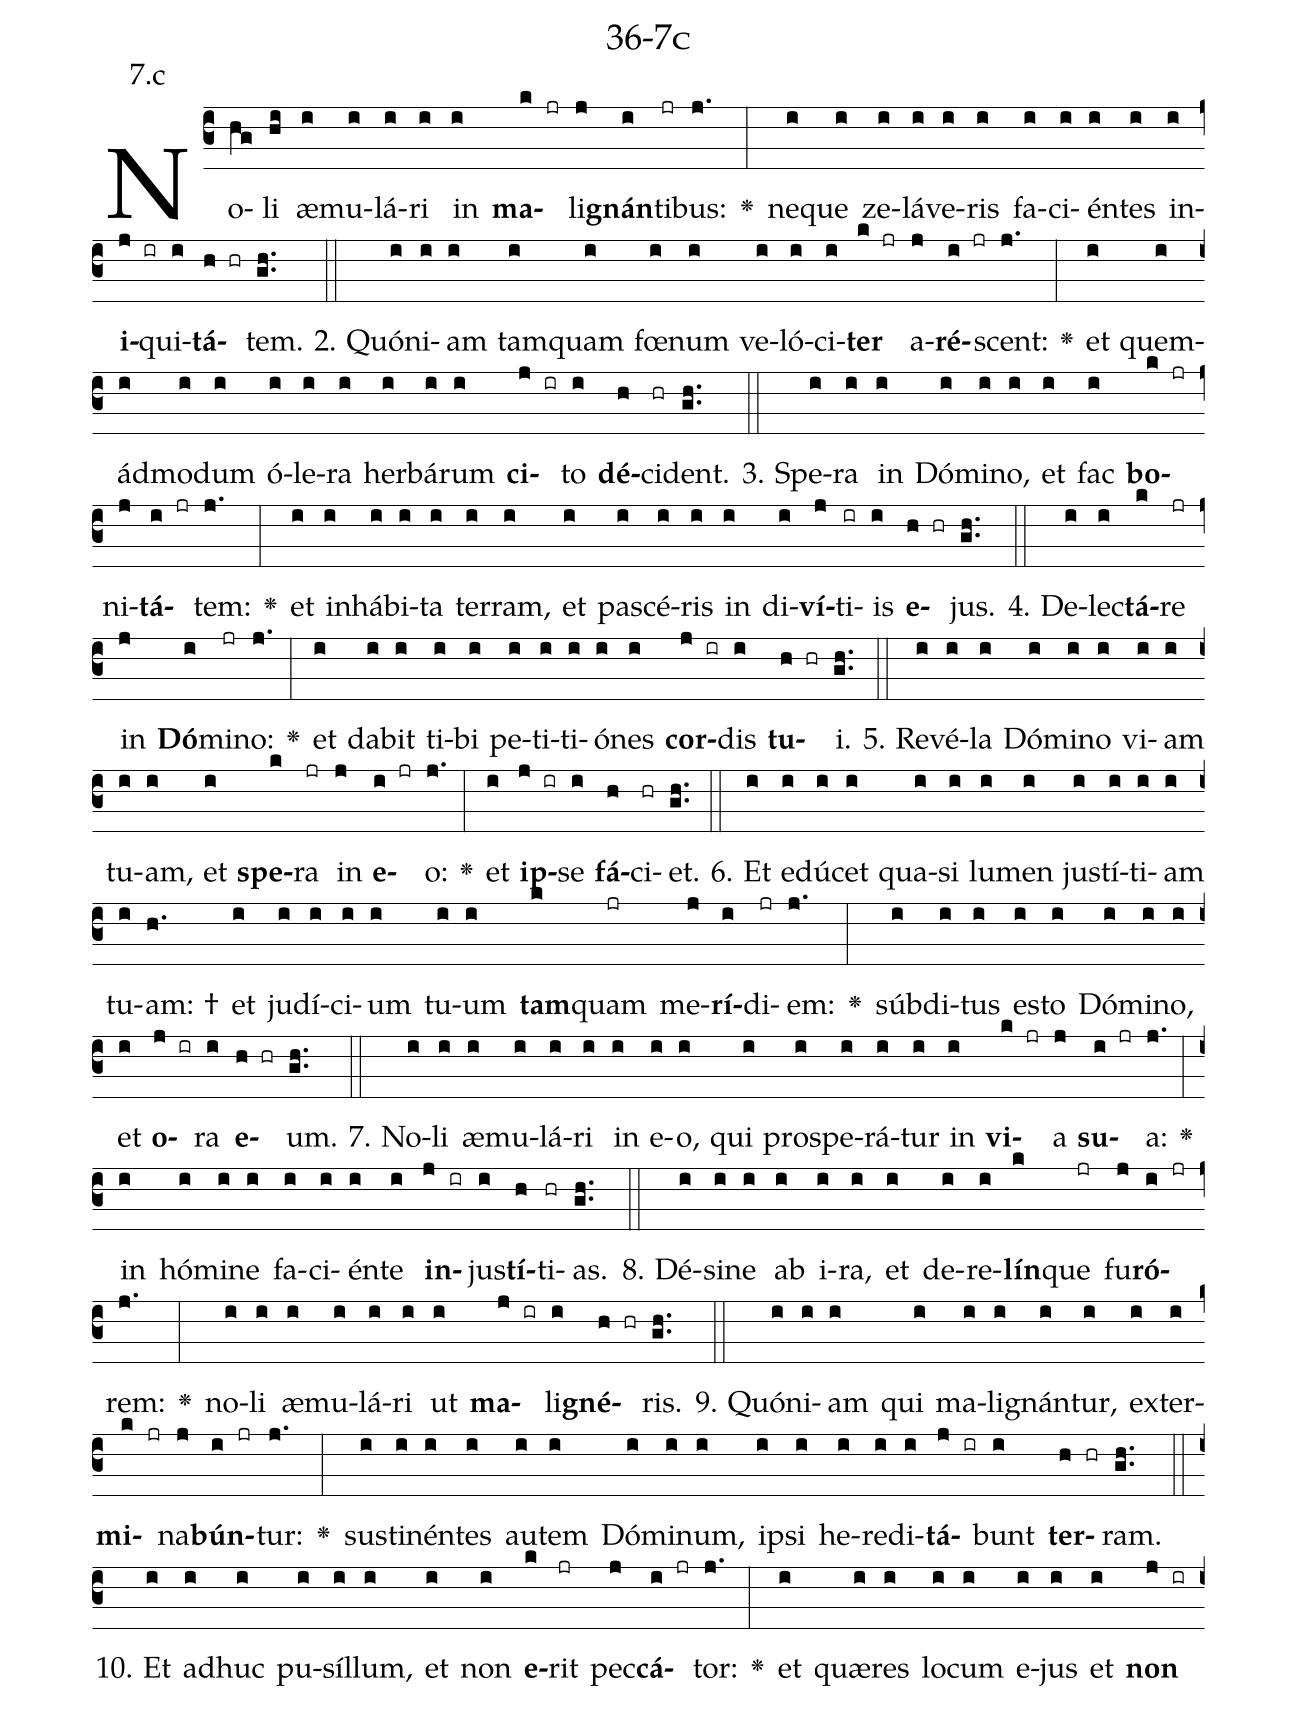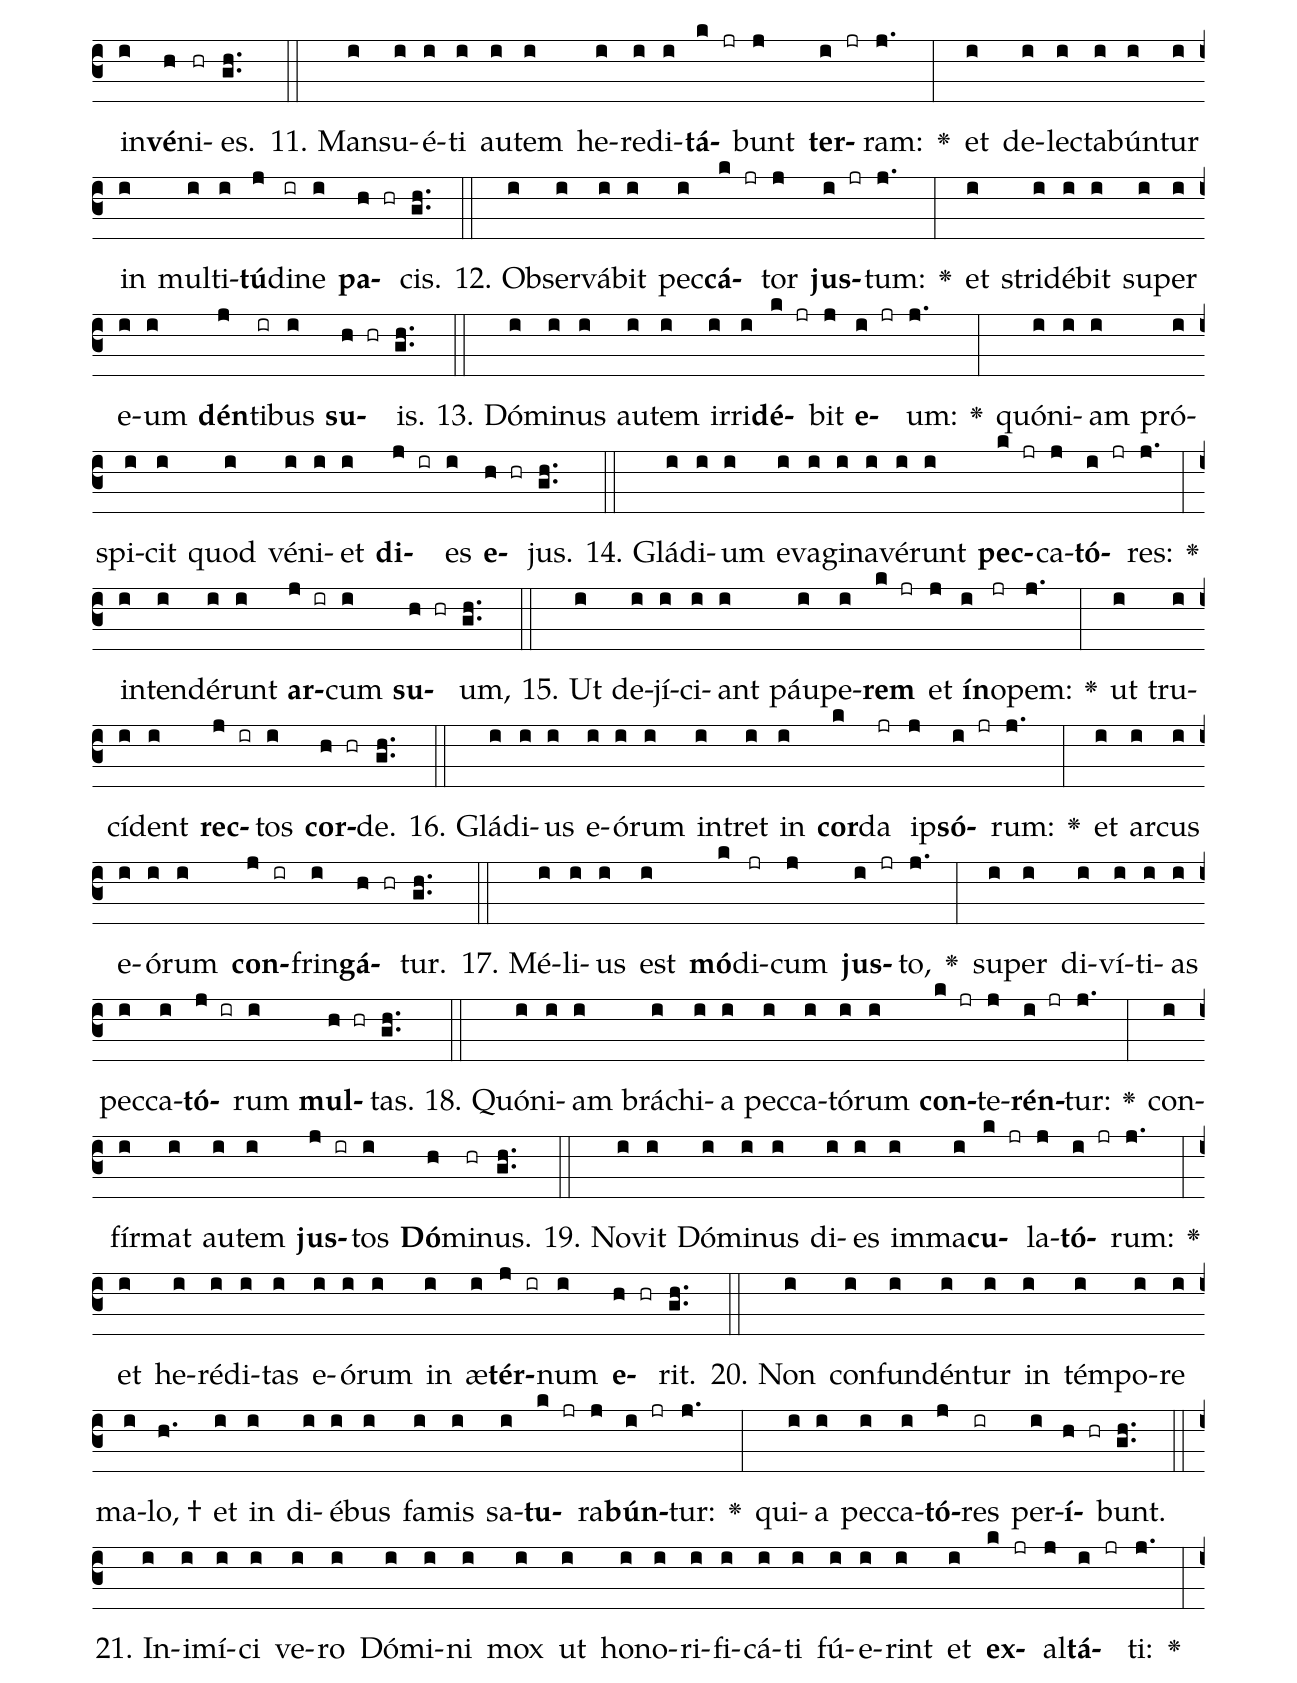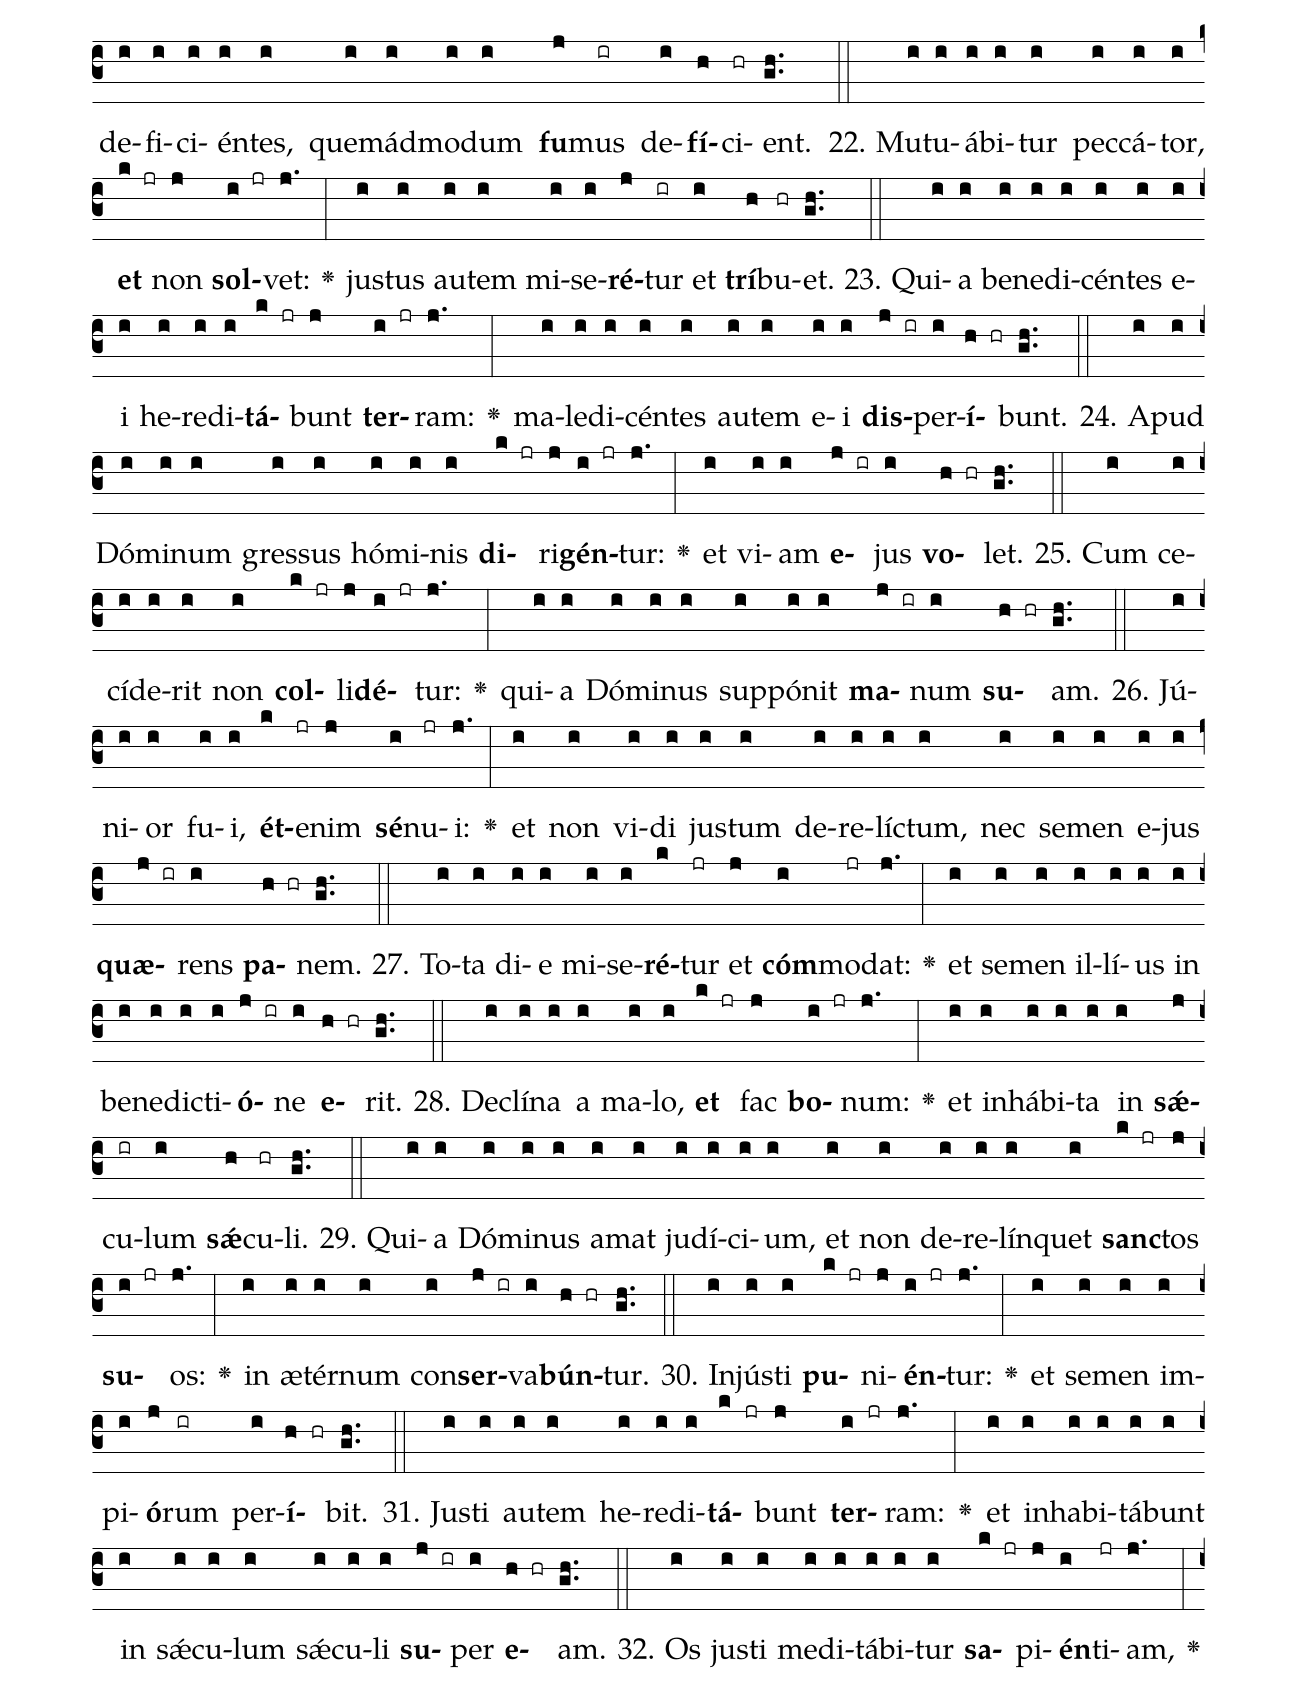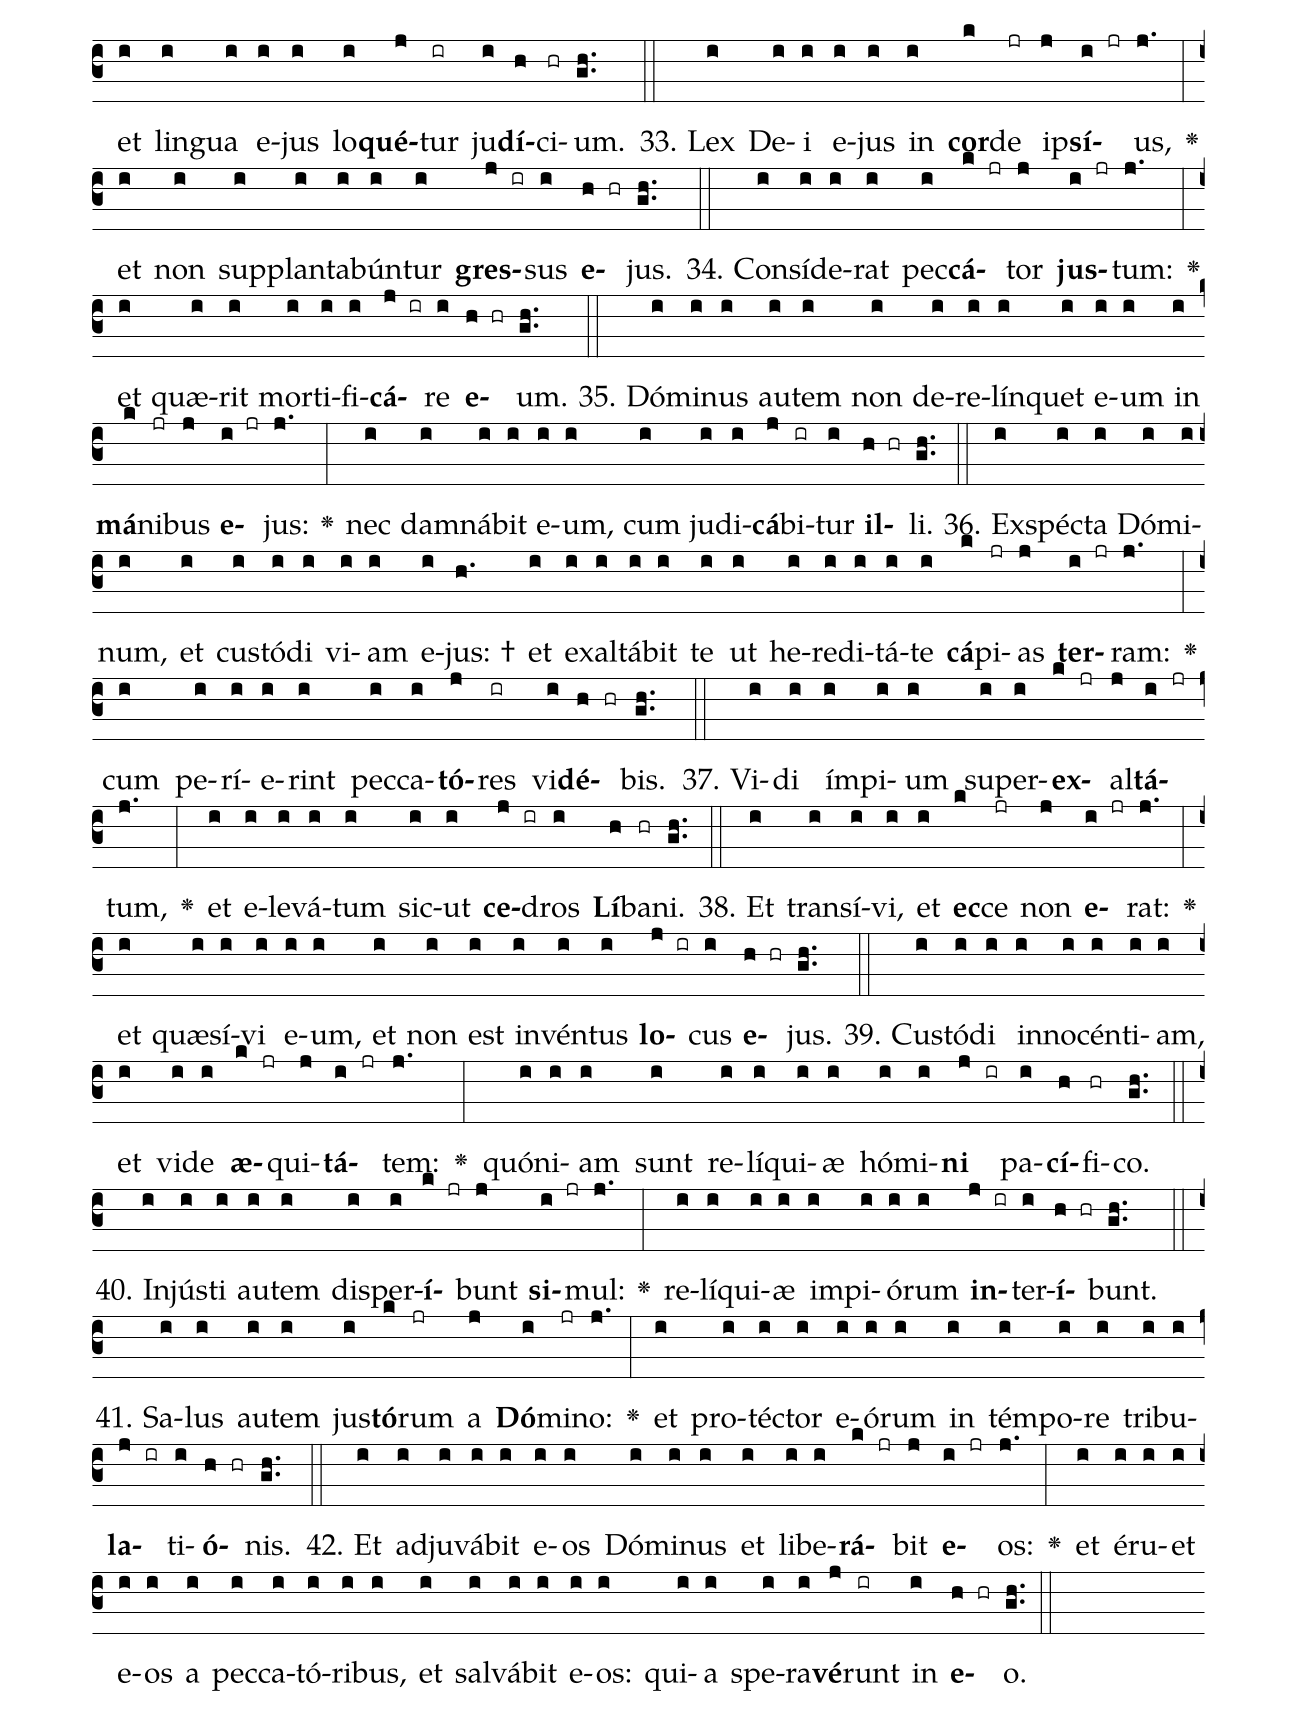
name: 36-7c;
annotation: 7.c;
%%
(c3)No(hg)li(hi) æ(i)mu(i)lá(i)ri(i) in(i) <b>ma</b>(k jr)li(j)<b>gnán</b>(i)ti(jr)bus:(j.) <v>\greheightstar</v>(:) ne(i)que(i) ze(i)lá(i)ve(i)ris(i) fa(i)ci(i)én(i)tes(i) in(i)<b>i</b>(j ir)qui(i)<b>tá</b>(h hr)tem.(gh..) (::)
2. Quón(i)i(i)am(i) tam(i)quam(i) fœ(i)num(i) ve(i)ló(i)ci(i)<b>ter</b>(k jr) a(j)<b>ré</b>(i jr)scent:(j.) <v>\greheightstar</v>(:) et(i) quem(i)ád(i)mo(i)dum(i) ó(i)le(i)ra(i) her(i)bá(i)rum(i) <b>ci</b>(j ir)to(i) <b>dé</b>(h)ci(hr)dent.(gh..) (::)
3. Spe(i)ra(i) in(i) Dó(i)mi(i)no,(i) et(i) fac(i) <b>bo</b>(k jr)ni(j)<b>tá</b>(i jr)tem:(j.) <v>\greheightstar</v>(:) et(i) in(i)há(i)bi(i)ta(i) ter(i)ram,(i) et(i) pa(i)scé(i)ris(i) in(i) di(i)<b>ví</b>(j)ti(ir)is(i) <b>e</b>(h hr)jus.(gh..) (::)
4. De(i)lec(i)<b>tá</b>(k)re(jr) in(j) <b>Dó</b>(i)mi(jr)no:(j.) <v>\greheightstar</v>(:) et(i) da(i)bit(i) ti(i)bi(i) pe(i)ti(i)ti(i)ó(i)nes(i) <b>cor</b>(j ir)dis(i) <b>tu</b>(h hr)i.(gh..) (::)
5. Re(i)vé(i)la(i) Dó(i)mi(i)no(i) vi(i)am(i) tu(i)am,(i) et(i) <b>spe</b>(k)ra(jr) in(j) <b>e</b>(i jr)o:(j.) <v>\greheightstar</v>(:) et(i) <b>ip</b>(j ir)se(i) <b>fá</b>(h)ci(hr)et.(gh..) (::)
6. Et(i) e(i)dú(i)cet(i) qua(i)si(i) lu(i)men(i) jus(i)tí(i)ti(i)am(i) tu(i)am: †(h.) et(i) ju(i)dí(i)ci(i)um(i) tu(i)um(i) <b>tam</b>(k)quam(jr) me(j)<b>rí</b>(i)di(jr)em:(j.) <v>\greheightstar</v>(:) súb(i)di(i)tus(i) es(i)to(i) Dó(i)mi(i)no,(i) et(i) <b>o</b>(j ir)ra(i) <b>e</b>(h hr)um.(gh..) (::)
7. No(i)li(i) æ(i)mu(i)lá(i)ri(i) in(i) e(i)o,(i) qui(i) pro(i)spe(i)rá(i)tur(i) in(i) <b>vi</b>(k jr)a(j) <b>su</b>(i jr)a:(j.) <v>\greheightstar</v>(:) in(i) hó(i)mi(i)ne(i) fa(i)ci(i)én(i)te(i) <b>in</b>(j ir)jus(i)<b>tí</b>(h)ti(hr)as.(gh..) (::)
8. Dé(i)si(i)ne(i) ab(i) i(i)ra,(i) et(i) de(i)re(i)<b>lín</b>(k)que(jr) fu(j)<b>ró</b>(i jr)rem:(j.) <v>\greheightstar</v>(:) no(i)li(i) æ(i)mu(i)lá(i)ri(i) ut(i) <b>ma</b>(j ir)li(i)<b>gné</b>(h hr)ris.(gh..) (::)
9. Quón(i)i(i)am(i) qui(i) ma(i)li(i)gnán(i)tur,(i) ex(i)ter(i)<b>mi</b>(k jr)na(j)<b>bún</b>(i jr)tur:(j.) <v>\greheightstar</v>(:) sus(i)ti(i)nén(i)tes(i) au(i)tem(i) Dó(i)mi(i)num,(i) ip(i)si(i) he(i)re(i)di(i)<b>tá</b>(j ir)bunt(i) <b>ter</b>(h hr)ram.(gh..) (::)
10. Et(i) ad(i)huc(i) pu(i)síl(i)lum,(i) et(i) non(i) <b>e</b>(k)rit(jr) pec(j)<b>cá</b>(i jr)tor:(j.) <v>\greheightstar</v>(:) et(i) quæ(i)res(i) lo(i)cum(i) e(i)jus(i) et(i) <b>non</b>(j ir) in(i)<b>vé</b>(h)ni(hr)es.(gh..) (::)
11. Man(i)su(i)é(i)ti(i) au(i)tem(i) he(i)re(i)di(i)<b>tá</b>(k jr)bunt(j) <b>ter</b>(i jr)ram:(j.) <v>\greheightstar</v>(:) et(i) de(i)lec(i)ta(i)bún(i)tur(i) in(i) mul(i)ti(i)<b>tú</b>(j)di(ir)ne(i) <b>pa</b>(h hr)cis.(gh..) (::)
12. Ob(i)ser(i)vá(i)bit(i) pec(i)<b>cá</b>(k jr)tor(j) <b>jus</b>(i jr)tum:(j.) <v>\greheightstar</v>(:) et(i) stri(i)dé(i)bit(i) su(i)per(i) e(i)um(i) <b>dén</b>(j)ti(ir)bus(i) <b>su</b>(h hr)is.(gh..) (::)
13. Dó(i)mi(i)nus(i) au(i)tem(i) ir(i)ri(i)<b>dé</b>(k jr)bit(j) <b>e</b>(i jr)um:(j.) <v>\greheightstar</v>(:) quón(i)i(i)am(i) pró(i)spi(i)cit(i) quod(i) vé(i)ni(i)et(i) <b>di</b>(j ir)es(i) <b>e</b>(h hr)jus.(gh..) (::)
14. Glá(i)di(i)um(i) e(i)va(i)gi(i)na(i)vé(i)runt(i) <b>pec</b>(k jr)ca(j)<b>tó</b>(i jr)res:(j.) <v>\greheightstar</v>(:) in(i)ten(i)dé(i)runt(i) <b>ar</b>(j ir)cum(i) <b>su</b>(h hr)um,(gh..) (::)
15. Ut(i) de(i)jí(i)ci(i)ant(i) páu(i)pe(i)<b>rem</b>(k jr) et(j) <b>ín</b>(i)o(jr)pem:(j.) <v>\greheightstar</v>(:) ut(i) tru(i)cí(i)dent(i) <b>rec</b>(j ir)tos(i) <b>cor</b>(h hr)de.(gh..) (::)
16. Glá(i)di(i)us(i) e(i)ó(i)rum(i) in(i)tret(i) in(i) <b>cor</b>(k)da(jr) ip(j)<b>só</b>(i jr)rum:(j.) <v>\greheightstar</v>(:) et(i) ar(i)cus(i) e(i)ó(i)rum(i) <b>con</b>(j ir)frin(i)<b>gá</b>(h hr)tur.(gh..) (::)
17. Mé(i)li(i)us(i) est(i) <b>mó</b>(k)di(jr)cum(j) <b>jus</b>(i jr)to,(j.) <v>\greheightstar</v>(:) su(i)per(i) di(i)ví(i)ti(i)as(i) pec(i)ca(i)<b>tó</b>(j ir)rum(i) <b>mul</b>(h hr)tas.(gh..) (::)
18. Quón(i)i(i)am(i) brá(i)chi(i)a(i) pec(i)ca(i)tó(i)rum(i) <b>con</b>(k jr)te(j)<b>rén</b>(i jr)tur:(j.) <v>\greheightstar</v>(:) con(i)fír(i)mat(i) au(i)tem(i) <b>jus</b>(j ir)tos(i) <b>Dó</b>(h)mi(hr)nus.(gh..) (::)
19. No(i)vit(i) Dó(i)mi(i)nus(i) di(i)es(i) im(i)ma(i)<b>cu</b>(k jr)la(j)<b>tó</b>(i jr)rum:(j.) <v>\greheightstar</v>(:) et(i) he(i)ré(i)di(i)tas(i) e(i)ó(i)rum(i) in(i) æ(i)<b>tér</b>(j ir)num(i) <b>e</b>(h hr)rit.(gh..) (::)
20. Non(i) con(i)fun(i)dén(i)tur(i) in(i) tém(i)po(i)re(i) ma(i)lo, †(h.) et(i) in(i) di(i)é(i)bus(i) fa(i)mis(i) sa(i)<b>tu</b>(k jr)ra(j)<b>bún</b>(i jr)tur:(j.) <v>\greheightstar</v>(:) qui(i)a(i) pec(i)ca(i)<b>tó</b>(j)res(ir) per(i)<b>í</b>(h hr)bunt.(gh..) (::)
21. In(i)i(i)mí(i)ci(i) ve(i)ro(i) Dó(i)mi(i)ni(i) mox(i) ut(i) ho(i)no(i)ri(i)fi(i)cá(i)ti(i) fú(i)e(i)rint(i) et(i) <b>ex</b>(k jr)al(j)<b>tá</b>(i jr)ti:(j.) <v>\greheightstar</v>(:) de(i)fi(i)ci(i)én(i)tes,(i) quem(i)ád(i)mo(i)dum(i) <b>fu</b>(j)mus(ir) de(i)<b>fí</b>(h)ci(hr)ent.(gh..) (::)
22. Mu(i)tu(i)á(i)bi(i)tur(i) pec(i)cá(i)tor,(i) <b>et</b>(k jr) non(j) <b>sol</b>(i jr)vet:(j.) <v>\greheightstar</v>(:) jus(i)tus(i) au(i)tem(i) mi(i)se(i)<b>ré</b>(j)tur(ir) et(i) <b>trí</b>(h)bu(hr)et.(gh..) (::)
23. Qui(i)a(i) be(i)ne(i)di(i)cén(i)tes(i) e(i)i(i) he(i)re(i)di(i)<b>tá</b>(k jr)bunt(j) <b>ter</b>(i jr)ram:(j.) <v>\greheightstar</v>(:) ma(i)le(i)di(i)cén(i)tes(i) au(i)tem(i) e(i)i(i) <b>dis</b>(j ir)per(i)<b>í</b>(h hr)bunt.(gh..) (::)
24. A(i)pud(i) Dó(i)mi(i)num(i) gres(i)sus(i) hó(i)mi(i)nis(i) <b>di</b>(k jr)ri(j)<b>gén</b>(i jr)tur:(j.) <v>\greheightstar</v>(:) et(i) vi(i)am(i) <b>e</b>(j ir)jus(i) <b>vo</b>(h hr)let.(gh..) (::)
25. Cum(i) ce(i)cí(i)de(i)rit(i) non(i) <b>col</b>(k jr)li(j)<b>dé</b>(i jr)tur:(j.) <v>\greheightstar</v>(:) qui(i)a(i) Dó(i)mi(i)nus(i) sup(i)pó(i)nit(i) <b>ma</b>(j ir)num(i) <b>su</b>(h hr)am.(gh..) (::)
26. Jú(i)ni(i)or(i) fu(i)i,(i) <b>ét</b>(k)e(jr)nim(j) <b>sé</b>(i)nu(jr)i:(j.) <v>\greheightstar</v>(:) et(i) non(i) vi(i)di(i) jus(i)tum(i) de(i)re(i)líc(i)tum,(i) nec(i) se(i)men(i) e(i)jus(i) <b>quæ</b>(j ir)rens(i) <b>pa</b>(h hr)nem.(gh..) (::)
27. To(i)ta(i) di(i)e(i) mi(i)se(i)<b>ré</b>(k)tur(jr) et(j) <b>cóm</b>(i)mo(jr)dat:(j.) <v>\greheightstar</v>(:) et(i) se(i)men(i) il(i)lí(i)us(i) in(i) be(i)ne(i)dic(i)ti(i)<b>ó</b>(j ir)ne(i) <b>e</b>(h hr)rit.(gh..) (::)
28. De(i)clí(i)na(i) a(i) ma(i)lo,(i) <b>et</b>(k jr) fac(j) <b>bo</b>(i jr)num:(j.) <v>\greheightstar</v>(:) et(i) in(i)há(i)bi(i)ta(i) in(i) <b>sǽ</b>(j)cu(ir)lum(i) <b>sǽ</b>(h)cu(hr)li.(gh..) (::)
29. Qui(i)a(i) Dó(i)mi(i)nus(i) a(i)mat(i) ju(i)dí(i)ci(i)um,(i) et(i) non(i) de(i)re(i)lín(i)quet(i) <b>sanc</b>(k jr)tos(j) <b>su</b>(i jr)os:(j.) <v>\greheightstar</v>(:) in(i) æ(i)tér(i)num(i) con(i)<b>ser</b>(j ir)va(i)<b>bún</b>(h hr)tur.(gh..) (::)
30. In(i)jús(i)ti(i) <b>pu</b>(k jr)ni(j)<b>én</b>(i jr)tur:(j.) <v>\greheightstar</v>(:) et(i) se(i)men(i) im(i)pi(i)<b>ó</b>(j)rum(ir) per(i)<b>í</b>(h hr)bit.(gh..) (::)
31. Jus(i)ti(i) au(i)tem(i) he(i)re(i)di(i)<b>tá</b>(k jr)bunt(j) <b>ter</b>(i jr)ram:(j.) <v>\greheightstar</v>(:) et(i) in(i)ha(i)bi(i)tá(i)bunt(i) in(i) sǽ(i)cu(i)lum(i) sǽ(i)cu(i)li(i) <b>su</b>(j ir)per(i) <b>e</b>(h hr)am.(gh..) (::)
32. Os(i) jus(i)ti(i) me(i)di(i)tá(i)bi(i)tur(i) <b>sa</b>(k jr)pi(j)<b>én</b>(i)ti(jr)am,(j.) <v>\greheightstar</v>(:) et(i) lin(i)gua(i) e(i)jus(i) lo(i)<b>qué</b>(j)tur(ir) ju(i)<b>dí</b>(h)ci(hr)um.(gh..) (::)
33. Lex(i) De(i)i(i) e(i)jus(i) in(i) <b>cor</b>(k)de(jr) ip(j)<b>sí</b>(i jr)us,(j.) <v>\greheightstar</v>(:) et(i) non(i) sup(i)plan(i)ta(i)bún(i)tur(i) <b>gres</b>(j ir)sus(i) <b>e</b>(h hr)jus.(gh..) (::)
34. Con(i)sí(i)de(i)rat(i) pec(i)<b>cá</b>(k jr)tor(j) <b>jus</b>(i jr)tum:(j.) <v>\greheightstar</v>(:) et(i) quæ(i)rit(i) mor(i)ti(i)fi(i)<b>cá</b>(j ir)re(i) <b>e</b>(h hr)um.(gh..) (::)
35. Dó(i)mi(i)nus(i) au(i)tem(i) non(i) de(i)re(i)lín(i)quet(i) e(i)um(i) in(i) <b>má</b>(k)ni(jr)bus(j) <b>e</b>(i jr)jus:(j.) <v>\greheightstar</v>(:) nec(i) dam(i)ná(i)bit(i) e(i)um,(i) cum(i) ju(i)di(i)<b>cá</b>(j)bi(ir)tur(i) <b>il</b>(h hr)li.(gh..) (::)
36. Ex(i)spéc(i)ta(i) Dó(i)mi(i)num,(i) et(i) cus(i)tó(i)di(i) vi(i)am(i) e(i)jus: †(h.) et(i) ex(i)al(i)tá(i)bit(i) te(i) ut(i) he(i)re(i)di(i)tá(i)te(i) <b>cá</b>(k)pi(jr)as(j) <b>ter</b>(i jr)ram:(j.) <v>\greheightstar</v>(:) cum(i) pe(i)rí(i)e(i)rint(i) pec(i)ca(i)<b>tó</b>(j)res(ir) vi(i)<b>dé</b>(h hr)bis.(gh..) (::)
37. Vi(i)di(i) ím(i)pi(i)um(i) su(i)per(i)<b>ex</b>(k jr)al(j)<b>tá</b>(i jr)tum,(j.) <v>\greheightstar</v>(:) et(i) e(i)le(i)vá(i)tum(i) sic(i)ut(i) <b>ce</b>(j ir)dros(i) <b>Lí</b>(h)ba(hr)ni.(gh..) (::)
38. Et(i) trans(i)í(i)vi,(i) et(i) <b>ec</b>(k)ce(jr) non(j) <b>e</b>(i jr)rat:(j.) <v>\greheightstar</v>(:) et(i) quæ(i)sí(i)vi(i) e(i)um,(i) et(i) non(i) est(i) in(i)vén(i)tus(i) <b>lo</b>(j ir)cus(i) <b>e</b>(h hr)jus.(gh..) (::)
39. Cus(i)tó(i)di(i) in(i)no(i)cén(i)ti(i)am,(i) et(i) vi(i)de(i) <b>æ</b>(k jr)qui(j)<b>tá</b>(i jr)tem:(j.) <v>\greheightstar</v>(:) quón(i)i(i)am(i) sunt(i) re(i)lí(i)qui(i)æ(i) hó(i)mi(i)<b>ni</b>(j ir) pa(i)<b>cí</b>(h)fi(hr)co.(gh..) (::)
40. In(i)jús(i)ti(i) au(i)tem(i) dis(i)per(i)<b>í</b>(k jr)bunt(j) <b>si</b>(i jr)mul:(j.) <v>\greheightstar</v>(:) re(i)lí(i)qui(i)æ(i) im(i)pi(i)ó(i)rum(i) <b>in</b>(j ir)ter(i)<b>í</b>(h hr)bunt.(gh..) (::)
41. Sa(i)lus(i) au(i)tem(i) jus(i)<b>tó</b>(k)rum(jr) a(j) <b>Dó</b>(i)mi(jr)no:(j.) <v>\greheightstar</v>(:) et(i) pro(i)téc(i)tor(i) e(i)ó(i)rum(i) in(i) tém(i)po(i)re(i) tri(i)bu(i)<b>la</b>(j ir)ti(i)<b>ó</b>(h hr)nis.(gh..) (::)
42. Et(i) ad(i)ju(i)vá(i)bit(i) e(i)os(i) Dó(i)mi(i)nus(i) et(i) li(i)be(i)<b>rá</b>(k jr)bit(j) <b>e</b>(i jr)os:(j.) <v>\greheightstar</v>(:) et(i) é(i)ru(i)et(i) e(i)os(i) a(i) pec(i)ca(i)tó(i)ri(i)bus,(i) et(i) sal(i)vá(i)bit(i) e(i)os:(i) qui(i)a(i) spe(i)ra(i)<b>vé</b>(j)runt(ir) in(i) <b>e</b>(h hr)o.(gh..) (::)
